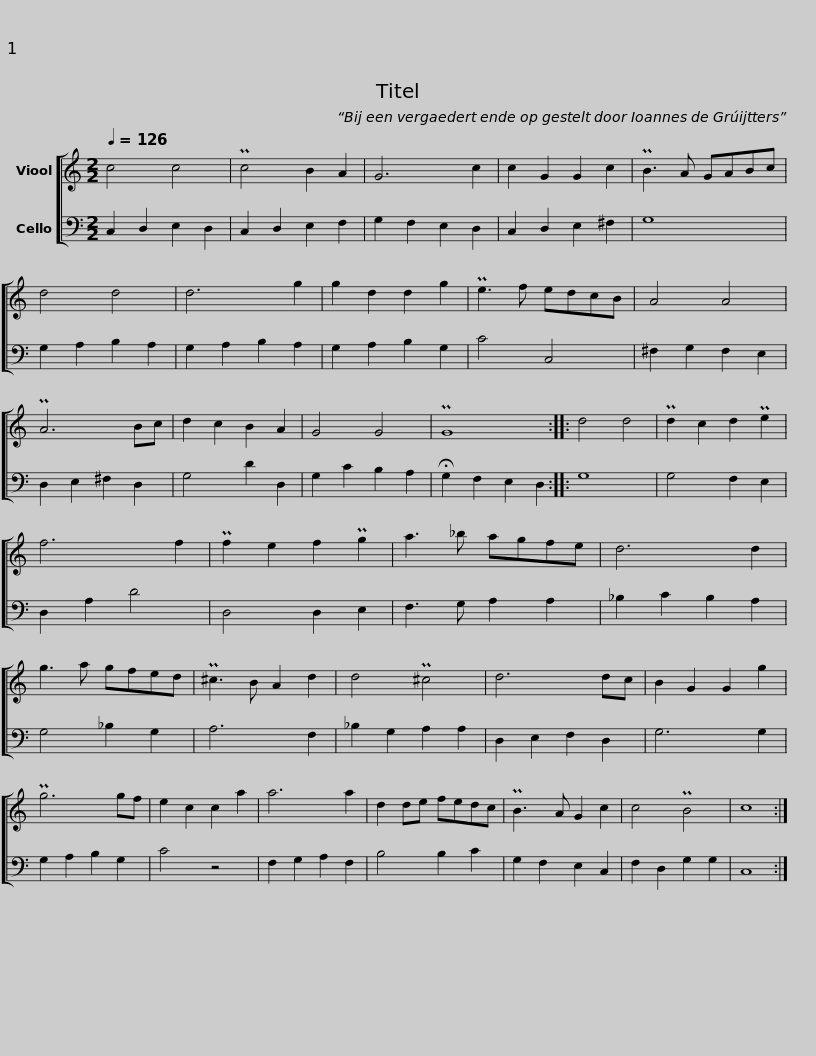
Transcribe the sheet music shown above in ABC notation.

X:1
%%score [ 1 2 ]
L:1/8
Q:1/4=126
M:2/2
I:linebreak $
K:C
V:1 treble
V:2 bass
V:1
 c4 c4 | Pc4 B2 A2 | G6 c2 | c2 G2 G2 c2 | PB3 A GABc | %5
 d4 d4 | d6 g2 |$ g2 d2 d2 g2 | Pe3 f edcB | A4 A4 | %10
 PA6 Bc | d2 c2 B2 A2 | G4 G4 | PG8 ::$ d4 d4 | %15
 Pd2 c2 d2 Pe2 | f6 f2 | Pf2 e2 f2 Pg2 | a3 _b agfe |$ d6 d2 | %20
 g3 a gfed | P^c3 B A2 d2 | d4 P^c4 |$ d6 dc | B2 G2 G2 g2 | %25
 Pg6 gf | e2 c2 c2 a2 | a6 a2 |$ d2 de fedc | PB3 A G2 c2 | %30
 c4 PB4 | c8 :| %32
V:2
 C,2 D,2 E,2 D,2 | C,2 D,2 E,2 F,2 | G,2 F,2 E,2 D,2 | C,2 D,2 E,2 ^F,2 | G,8 | %5
 G,2 A,2 B,2 A,2 | G,2 A,2 B,2 A,2 |$ G,2 A,2 B,2 G,2 | C4 C,4 | ^F,2 G,2 F,2 E,2 | %10
 D,2 E,2 ^F,2 D,2 | G,4 D2 D,2 | G,2 C2 B,2 A,2 | !fermata!G,2 F,2 E,2 D,2 ::$ G,8 | %15
 G,4 F,2 E,2 | D,2 A,2 D4 | D,4 D,2 E,2 | F,3 G, A,2 A,2 |$ _B,2 C2 B,2 A,2 | %20
 G,4 _B,2 G,2 | A,6 F,2 | _B,2 G,2 A,2 A,2 |$ D,2 E,2 F,2 D,2 | G,6 G,2 | %25
 G,2 A,2 B,2 G,2 | C4 z4 | F,2 G,2 A,2 F,2 |$ B,4 B,2 C2 | G,2 F,2 E,2 C,2 | %30
 F,2 D,2 G,2 G,2 | C,8 :| %32
